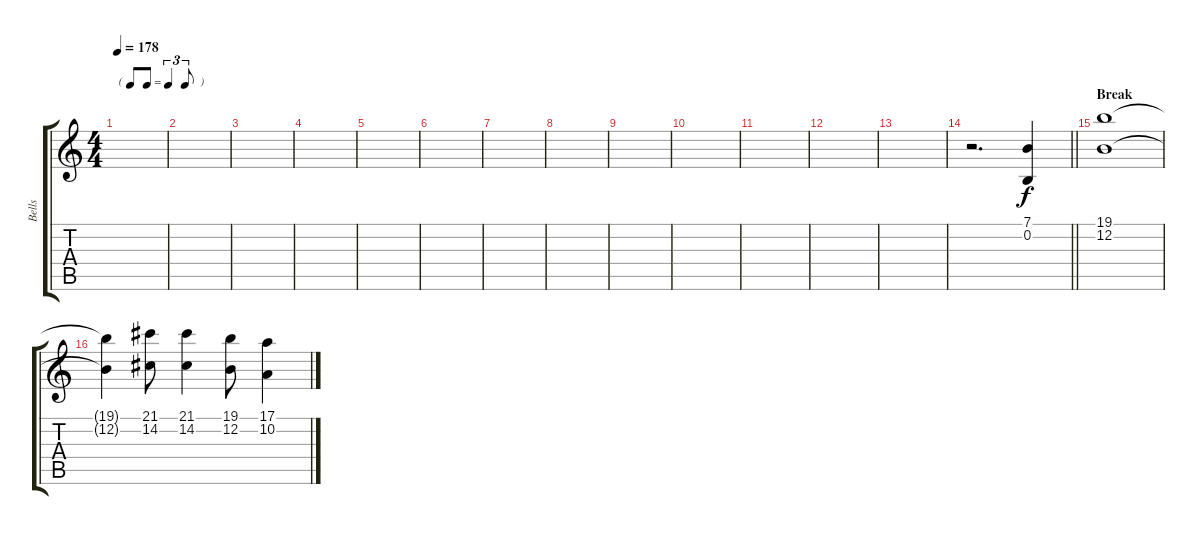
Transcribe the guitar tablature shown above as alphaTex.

\track ("Bells" "Bells") {instrument vibraphone}
\staff {score tabs}
\tuning (E4 B3 G3 D3 A2 E2) {hide}
\ts (4 4)
\tf triplet8th
\tempo 178
\clef g2
\ks c
|
|
|
|
|
|
|
|
|
|
|
|
|
\barLineRight lightlight
r.2{d} (7.1 0.2).4 |
\section ("" "Break")
(19.1 12.2).1 |
(19.1{t} 12.2{t}).4 (21.1 14.2).8 (21.1 14.2).4 (19.1 12.2).8 (17.1 10.2).4
